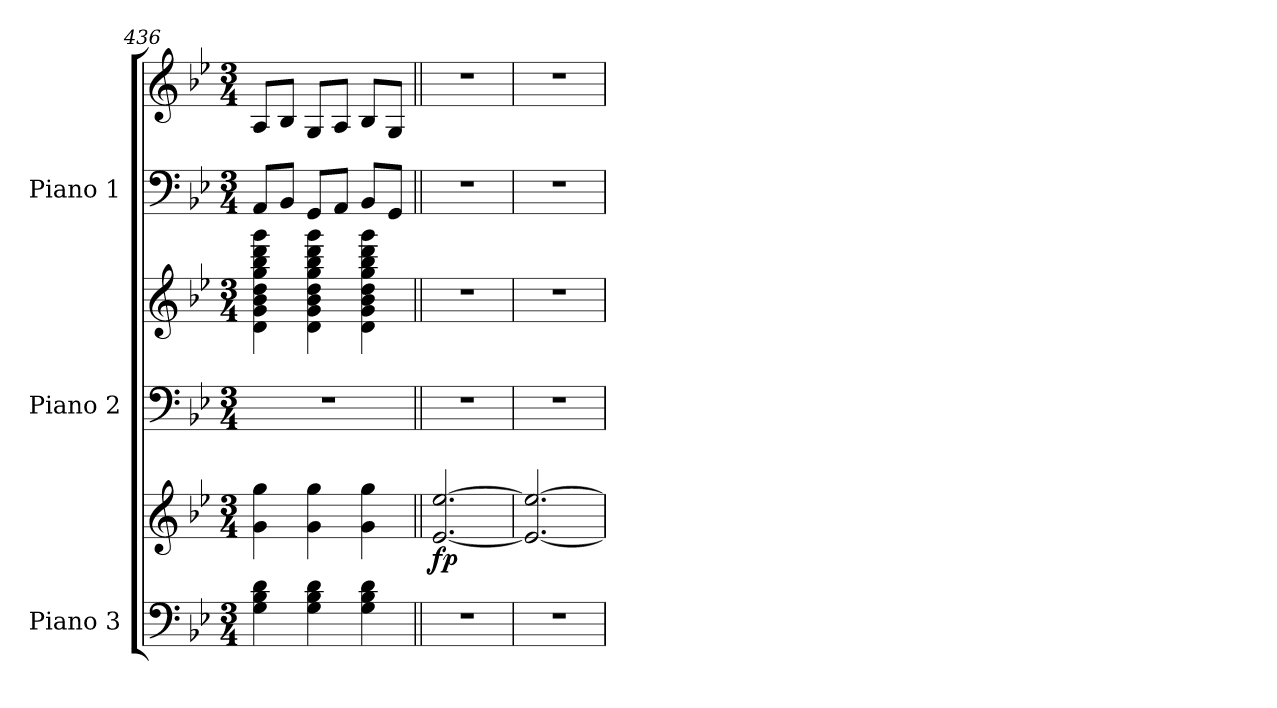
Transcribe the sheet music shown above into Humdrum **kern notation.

**kern	**kern	**dynam	**kern	**kern	**kern	**kern
*part3	*part3	*part3	*part2	*part2	*part1	*part1
*staff6	*staff5	*staff5/6	*staff4	*staff3	*staff2	*staff1
*I"Piano 3	*	*	*I"Piano 2	*	*I"Piano 1	*
*I'Pno. 3	*	*	*I'Pno. 2	*	*I'Pno. 1	*
*clefF4	*clefG2	*	*clefF4	*clefG2	*clefF4	*clefG2
*k[b-e-]	*k[b-e-]	*	*k[b-e-]	*k[b-e-]	*k[b-e-]	*k[b-e-]
*M3/4	*M3/4	*	*M3/4	*M3/4	*M3/4	*M3/4
=436	=436	=436	=436	=436	=436	=436
4G\ 4B-\ 4d\	4g\ 4gg\	.	2.r	4d\ 4g\ 4b-\ 4dd\ 4gg\ 4bb-\ 4ddd\ 4ggg\	8AA/L	8A/L
.	.	.	.	.	8BB-/J	8B-/J
4G\ 4B-\ 4d\	4g\ 4gg\	.	.	4d\ 4g\ 4b-\ 4dd\ 4gg\ 4bb-\ 4ddd\ 4ggg\	8GG/L	8G/L
.	.	.	.	.	8AA/J	8A/J
4G\ 4B-\ 4d\	4g\ 4gg\	.	.	4d\ 4g\ 4b-\ 4dd\ 4gg\ 4bb-\ 4ddd\ 4ggg\	8BB-/L	8B-/L
.	.	.	.	.	8GG/J	8G/J
=437||	=437||	=437||	=437||	=437||	=437||	=437||
!	!	!LO:DY:b	!	!	!	!
2.r	[2.e-/ [2.ee-/	fp	2.r	2.r	2.r	2.r
=438	=438	=438	=438	=438	=438	=438
2.r	2.e-/_ 2.ee-/_	.	2.r	2.r	2.r	2.r
=	=	=	=	=	=	=
*-	*-	*-	*-	*-	*-	*-
